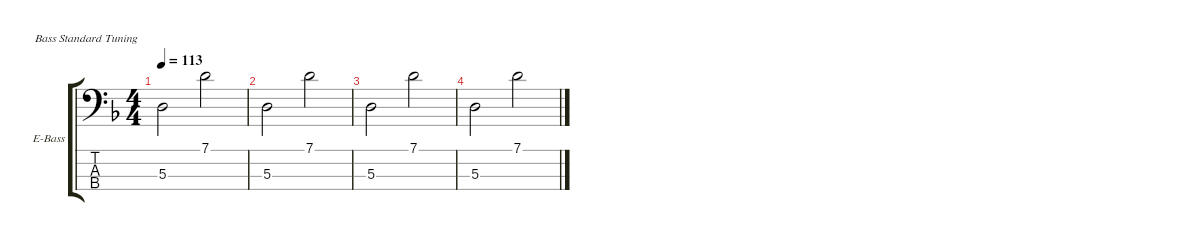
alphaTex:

\hideDynamics
\bracketExtendMode groupsimilarinstruments
\firstSystemTrackNameOrientation horizontal
\otherSystemsTrackNameOrientation horizontal
\track ("Bass" "E-Bass") {instrument electricbassfinger}
\staff {score tabs}
\tuning (G2 D2 A1 E1)
\ts (4 4)
\tempo 113
\clef f4
\ks f
5.3.2{dy ff} 7.1.2 |
5.3.2 7.1.2 |
5.3.2 7.1.2 |
5.3.2{dy f} 7.1.2
